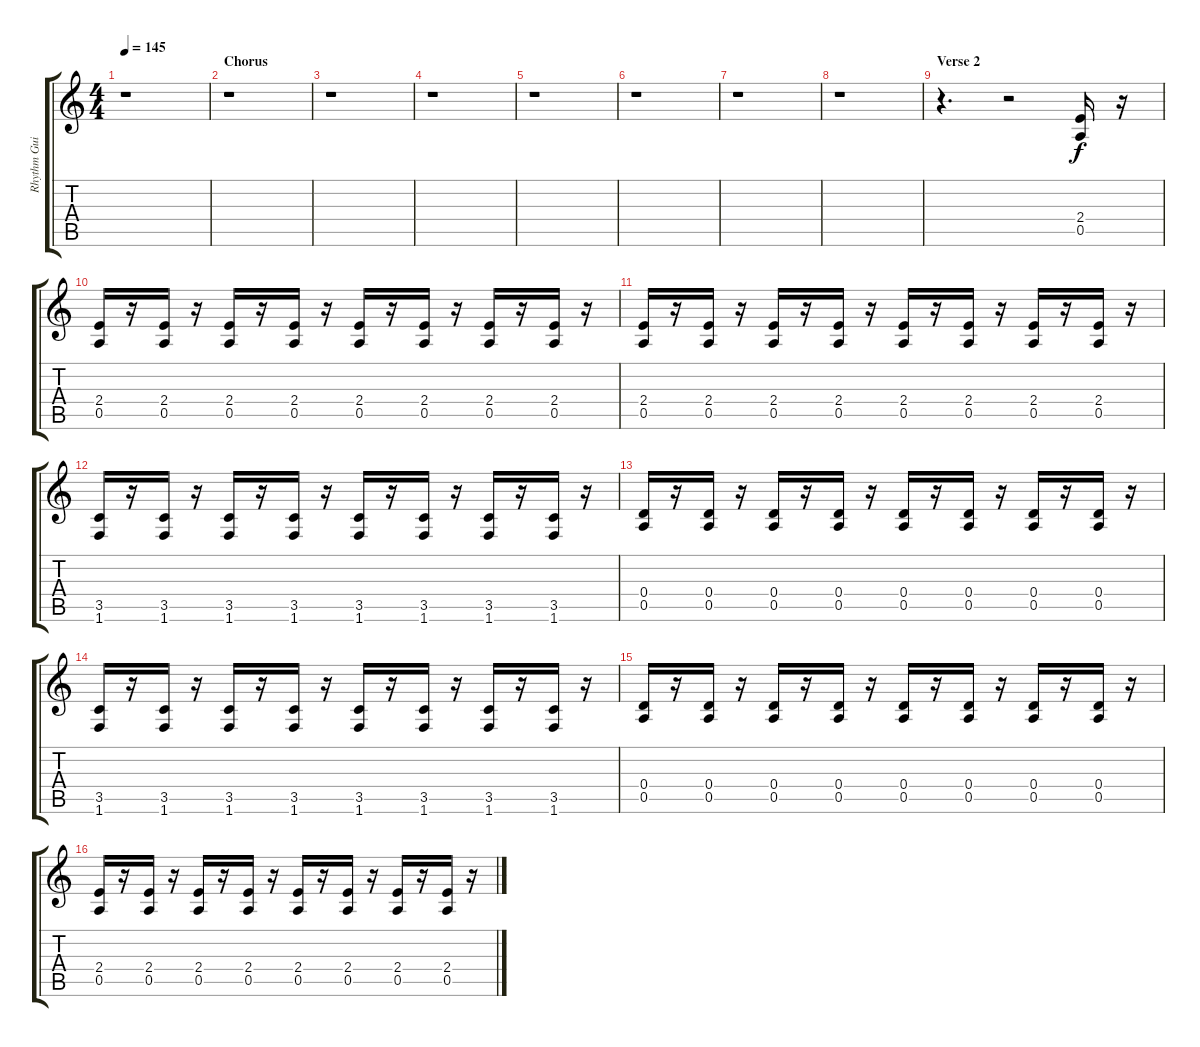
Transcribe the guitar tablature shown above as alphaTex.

\track ("Rhythm Guitar 2" "Rhythm Gui") {instrument distortionguitar}
\staff {score tabs}
\tuning (E4 B3 G3 D3 A2 E2) {hide}
\ts (4 4)
\tempo 145
\clef g2
\ks c
r.1{dy f} |
\section ("" "Chorus")
r.1 |
r.1 |
r.1 |
r.1 |
r.1 |
r.1 |
r.1 |
\section ("" "Verse 2")
r.4{d} r.2 (2.4 0.5).16 r.16 |
(2.4 0.5).16 r.16 (2.4 0.5).16 r.16 (2.4 0.5).16 r.16 (2.4 0.5).16 r.16 (2.4 0.5).16 r.16 (2.4 0.5).16 r.16 (2.4 0.5).16 r.16 (2.4 0.5).16 r.16 |
(2.4 0.5).16 r.16 (2.4 0.5).16 r.16 (2.4 0.5).16 r.16 (2.4 0.5).16 r.16 (2.4 0.5).16 r.16 (2.4 0.5).16 r.16 (2.4 0.5).16 r.16 (2.4 0.5).16 r.16 |
(3.5 1.6).16 r.16 (3.5 1.6).16 r.16 (3.5 1.6).16 r.16 (3.5 1.6).16 r.16 (3.5 1.6).16 r.16 (3.5 1.6).16 r.16 (3.5 1.6).16 r.16 (3.5 1.6).16 r.16 |
(0.4 0.5).16 r.16 (0.4 0.5).16 r.16 (0.4 0.5).16 r.16 (0.4 0.5).16 r.16 (0.4 0.5).16 r.16 (0.4 0.5).16 r.16 (0.4 0.5).16 r.16 (0.4 0.5).16 r.16 |
(3.5 1.6).16 r.16 (3.5 1.6).16 r.16 (3.5 1.6).16 r.16 (3.5 1.6).16 r.16 (3.5 1.6).16 r.16 (3.5 1.6).16 r.16 (3.5 1.6).16 r.16 (3.5 1.6).16 r.16 |
(0.4 0.5).16 r.16 (0.4 0.5).16 r.16 (0.4 0.5).16 r.16 (0.4 0.5).16 r.16 (0.4 0.5).16 r.16 (0.4 0.5).16 r.16 (0.4 0.5).16 r.16 (0.4 0.5).16 r.16 |
(2.4 0.5).16 r.16 (2.4 0.5).16 r.16 (2.4 0.5).16 r.16 (2.4 0.5).16 r.16 (2.4 0.5).16 r.16 (2.4 0.5).16 r.16 (2.4 0.5).16 r.16 (2.4 0.5).16 r.16
